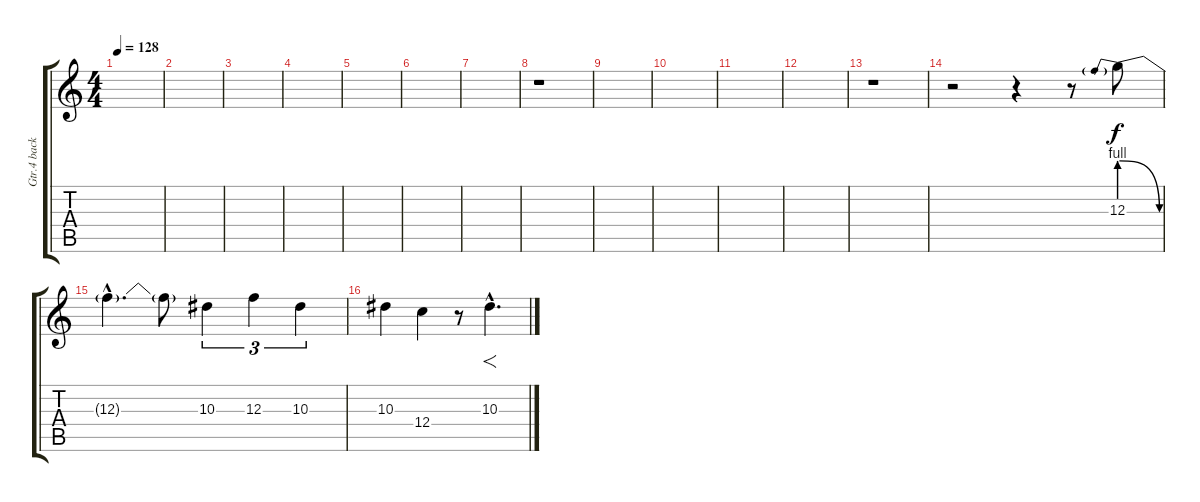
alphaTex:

\track ("Gtr.4 backward gtr." "Gtr.4 back") {instrument distortionguitar}
\staff {score tabs}
\tuning (D4 A3 F3 C3 G2 C2) {hide}
\ts (4 4)
\tempo 128
\clef g2
\ks c
|
|
|
|
|
|
|
r.1 |
|
|
|
|
r.1 |
r.2 r.4 r.8 12.3{be (prebendrelease 0 4 60 0)}.8 |
12.3{hac t}.4{d} 12.3{t}.8 10.3.4{tu (3 2)} 12.3.4{tu (3 2)} 10.3.4{tu (3 2)} |
10.3.4 12.4.4 r.8 10.3{hac}.4{f d}
